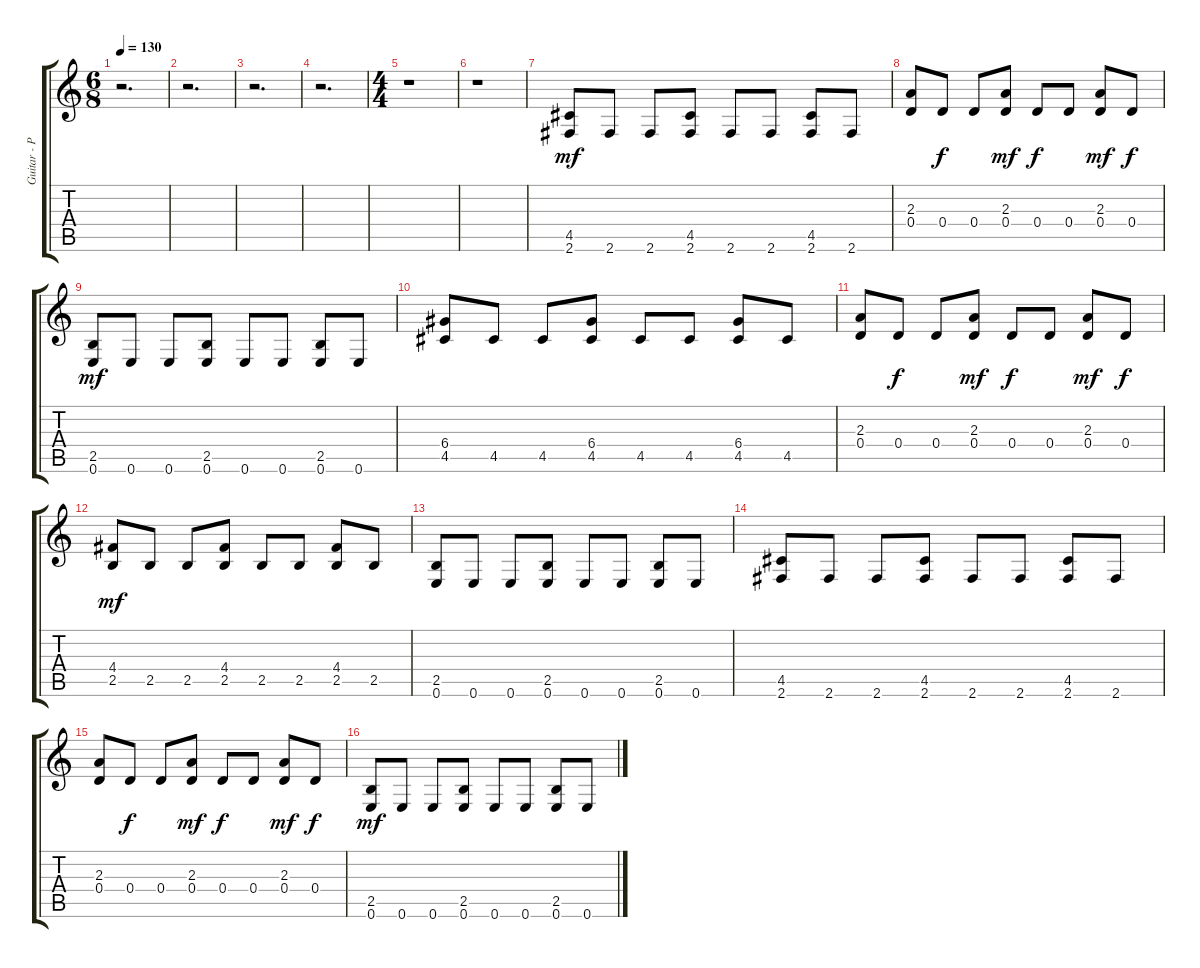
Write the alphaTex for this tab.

\track ("Guitar - Pavel Bushuev" "Guitar - P") {instrument distortionguitar}
\staff {score tabs}
\tuning (E4 B3 G3 D3 A2 E2) {hide}
\ts (6 8)
\tempo 130
\clef g2
\ks c
r.2{d dy mf} |
r.2{d} |
r.2{d} |
r.2{d} |
\ts (4 4)
r.1 |
r.1 |
(4.5 2.6).8 2.6.8 2.6.8 (4.5 2.6).8 2.6.8 2.6.8 (4.5 2.6).8 2.6.8 |
(2.3 0.4).8 0.4.8{dy f} 0.4.8 (2.3 0.4).8{dy mf} 0.4.8{dy f} 0.4.8 (2.3 0.4).8{dy mf} 0.4.8{dy f} |
(2.5 0.6).8{dy mf} 0.6.8 0.6.8 (2.5 0.6).8 0.6.8 0.6.8 (2.5 0.6).8 0.6.8 |
(6.4 4.5).8 4.5.8 4.5.8 (6.4 4.5).8 4.5.8 4.5.8 (6.4 4.5).8 4.5.8 |
(2.3 0.4).8 0.4.8{dy f} 0.4.8 (2.3 0.4).8{dy mf} 0.4.8{dy f} 0.4.8 (2.3 0.4).8{dy mf} 0.4.8{dy f} |
(4.4 2.5).8{dy mf} 2.5.8 2.5.8 (4.4 2.5).8 2.5.8 2.5.8 (4.4 2.5).8 2.5.8 |
(2.5 0.6).8 0.6.8 0.6.8 (2.5 0.6).8 0.6.8 0.6.8 (2.5 0.6).8 0.6.8 |
(4.5 2.6).8 2.6.8 2.6.8 (4.5 2.6).8 2.6.8 2.6.8 (4.5 2.6).8 2.6.8 |
(2.3 0.4).8 0.4.8{dy f} 0.4.8 (2.3 0.4).8{dy mf} 0.4.8{dy f} 0.4.8 (2.3 0.4).8{dy mf} 0.4.8{dy f} |
(2.5 0.6).8{dy mf} 0.6.8 0.6.8 (2.5 0.6).8 0.6.8 0.6.8 (2.5 0.6).8 0.6.8
